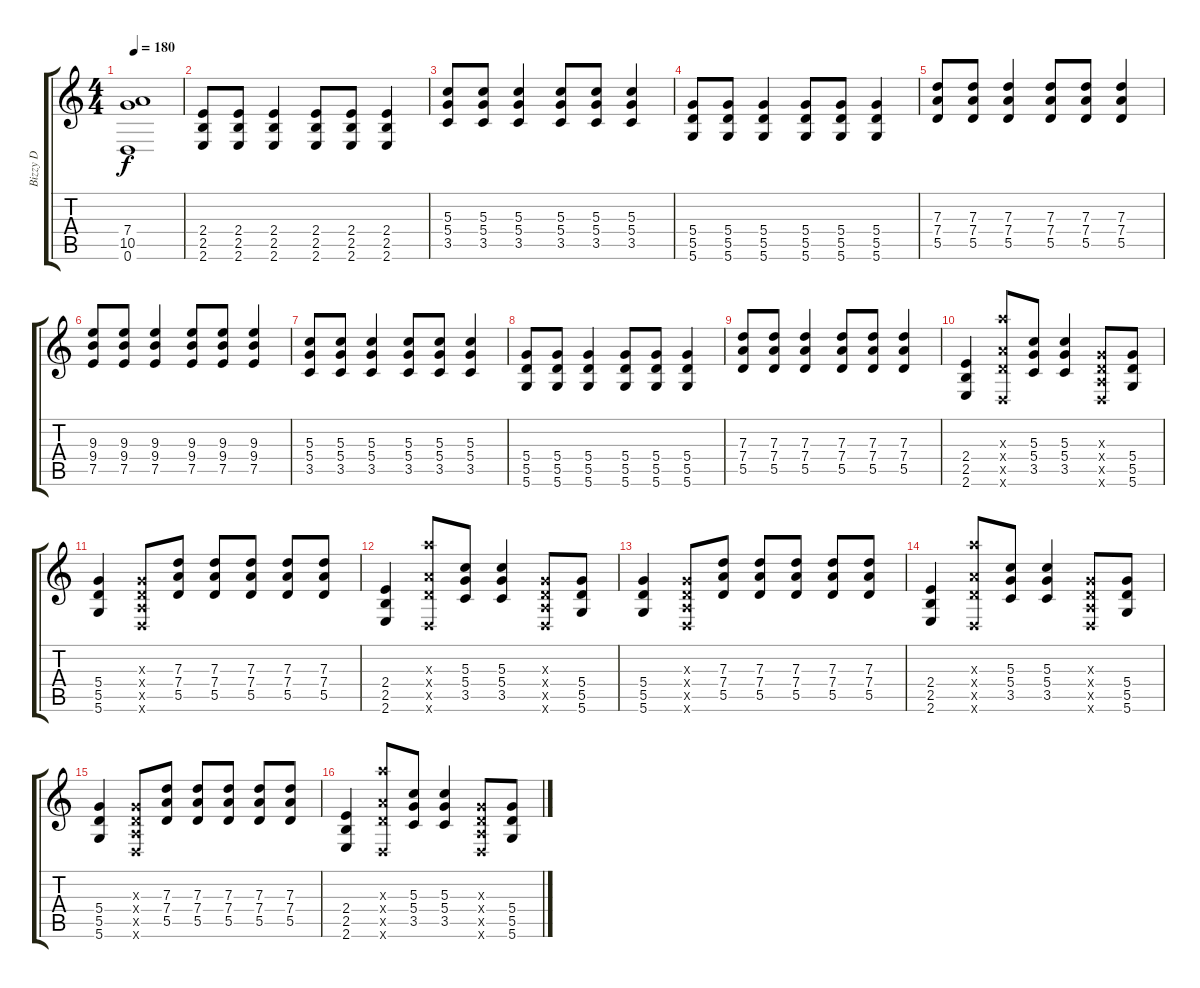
\track ("Bizzy D" "Bizzy D") {instrument distortionguitar}
\staff {score tabs}
\tuning (E4 B3 G3 D3 A2 D2) {hide}
\ts (4 4)
\tempo 180
\clef g2
\ks c
(7.4{t} 10.5{t} 0.6).1{dy f} |
(2.4 2.5 2.6).8 (2.4 2.5 2.6).8 (2.4 2.5 2.6).4 (2.4 2.5 2.6).8 (2.4 2.5 2.6).8 (2.4 2.5 2.6).4 |
(5.3 5.4 3.5).8 (5.3 5.4 3.5).8 (5.3 5.4 3.5).4 (5.3 5.4 3.5).8 (5.3 5.4 3.5).8 (5.3 5.4 3.5).4 |
(5.4 5.5 5.6).8 (5.4 5.5 5.6).8 (5.4 5.5 5.6).4 (5.4 5.5 5.6).8 (5.4 5.5 5.6).8 (5.4 5.5 5.6).4 |
(7.3 7.4 5.5).8 (7.3 7.4 5.5).8 (7.3 7.4 5.5).4 (7.3 7.4 5.5).8 (7.3 7.4 5.5).8 (7.3 7.4 5.5).4 |
(9.3 9.4 7.5).8 (9.3 9.4 7.5).8 (9.3 9.4 7.5).4 (9.3 9.4 7.5).8 (9.3 9.4 7.5).8 (9.3 9.4 7.5).4 |
(5.3 5.4 3.5).8 (5.3 5.4 3.5).8 (5.3 5.4 3.5).4 (5.3 5.4 3.5).8 (5.3 5.4 3.5).8 (5.3 5.4 3.5).4 |
(5.4 5.5 5.6).8 (5.4 5.5 5.6).8 (5.4 5.5 5.6).4 (5.4 5.5 5.6).8 (5.4 5.5 5.6).8 (5.4 5.5 5.6).4 |
(7.3 7.4 5.5).8 (7.3 7.4 5.5).8 (7.3 7.4 5.5).4 (7.3 7.4 5.5).8 (7.3 7.4 5.5).8 (7.3 7.4 5.5).4 |
(2.4 2.5 2.6).4 (14.3{x} 0.4{x} 12.5{x} 0.6{x}).8 (5.3 5.4 3.5).8 (5.3 5.4 3.5).4 (0.3{x} 0.4{x} 0.5{x} 0.6{x}).8 (5.4 5.5 5.6).8 |
(5.4 5.5 5.6).4 (0.3{x} 0.4{x} 0.5{x} 0.6{x}).8 (7.3 7.4 5.5).8 (7.3 7.4 5.5).8 (7.3 7.4 5.5).8 (7.3 7.4 5.5).8 (7.3 7.4 5.5).8 |
(2.4 2.5 2.6).4 (14.3{x} 0.4{x} 12.5{x} 0.6{x}).8 (5.3 5.4 3.5).8 (5.3 5.4 3.5).4 (0.3{x} 0.4{x} 0.5{x} 0.6{x}).8 (5.4 5.5 5.6).8 |
(5.4 5.5 5.6).4 (0.3{x} 0.4{x} 0.5{x} 0.6{x}).8 (7.3 7.4 5.5).8 (7.3 7.4 5.5).8 (7.3 7.4 5.5).8 (7.3 7.4 5.5).8 (7.3 7.4 5.5).8 |
(2.4 2.5 2.6).4 (14.3{x} 0.4{x} 12.5{x} 0.6{x}).8 (5.3 5.4 3.5).8 (5.3 5.4 3.5).4 (0.3{x} 0.4{x} 0.5{x} 0.6{x}).8 (5.4 5.5 5.6).8 |
(5.4 5.5 5.6).4 (0.3{x} 0.4{x} 0.5{x} 0.6{x}).8 (7.3 7.4 5.5).8 (7.3 7.4 5.5).8 (7.3 7.4 5.5).8 (7.3 7.4 5.5).8 (7.3 7.4 5.5).8 |
(2.4 2.5 2.6).4 (14.3{x} 0.4{x} 12.5{x} 0.6{x}).8 (5.3 5.4 3.5).8 (5.3 5.4 3.5).4 (0.3{x} 0.4{x} 0.5{x} 0.6{x}).8 (5.4 5.5 5.6).8
